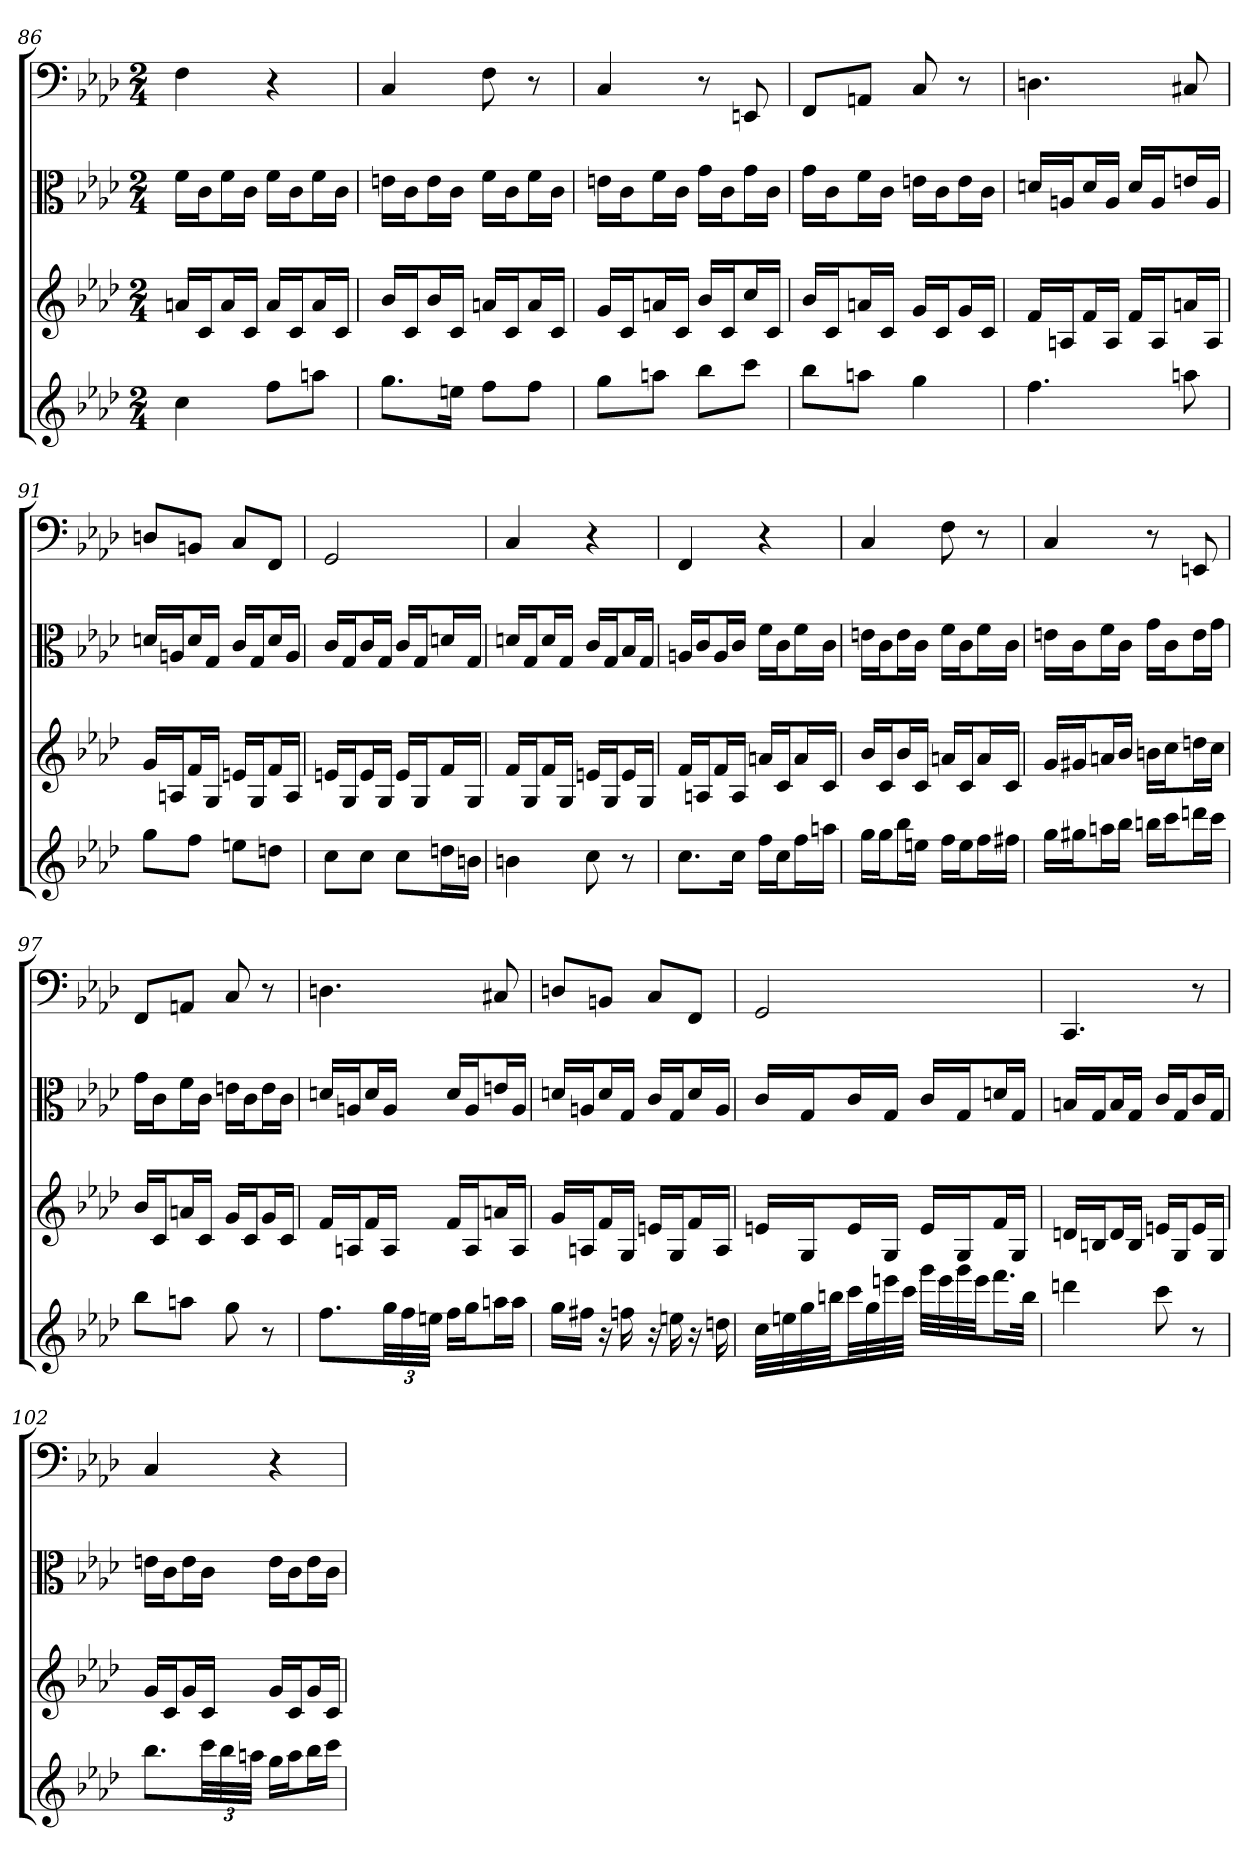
**kern	**kern	**kern	**kern
*part4	*part3	*part2	*part1
*staff4	*staff3	*staff2	*staff1
*	*	*clefC3	*clefF4
*k[b-e-a-d-]	*k[b-e-a-d-]	*k[b-e-a-d-]	*k[b-e-a-d-]
*f:	*f:	*f:	*f:
*M2/4	*M2/4	*M2/4	*M2/4
=86	=86	=86	=86
4cc	16anLL	16f\LL	4F
.	16cJ	16c\J	.
.	16aL	16f\L	.
.	16cJJ	16c\JJ	.
8ffL	16aLL	16f\LL	4r
.	16cJ	16c\J	.
8aanJ	16aL	16f\L	.
.	16cJJ	16c\JJ	.
=87	=87	=87	=87
8.ggL	16b-LL	16en\LL	4C
.	16cJ	16c\J	.
.	16b-L	16e\L	.
16eenJk	16cJJ	16c\JJ	.
8ffL	16anLL	16f\LL	8F
.	16cJ	16c\J	.
8ffJ	16aL	16f\L	8r
.	16cJJ	16c\JJ	.
=88	=88	=88	=88
8ggL	16gLL	16en\LL	4C
.	16cJ	16c\J	.
8aanJ	16anL	16f\L	.
.	16cJJ	16c\JJ	.
8bb-L	16b-LL	16g\LL	8r
.	16cJ	16c\J	.
8cccJ	16ccL	16g\L	8EEn
.	16cJJ	16c\JJ	.
=89	=89	=89	=89
8bb-L	16b-LL	16g\LL	8FF/L
.	16cJ	16c\J	.
8aanJ	16anL	16f\L	8AAn/J
.	16cJJ	16c\JJ	.
4gg	16gLL	16en\LL	8C
.	16cJ	16c\J	.
.	16gL	16e\L	8r
.	16cJJ	16c\JJ	.
=90	=90	=90	=90
4.ff	16fLL	16dn/LL	4.Dn
.	16AnJ	16An/J	.
.	16fL	16d/L	.
.	16AJJ	16A/JJ	.
.	16fLL	16d/LL	.
.	16AJ	16A/J	.
8aan	16anL	16en/L	8C#X
.	16AJJ	16A/JJ	.
=91	=91	=91	=91
8ggL	16gLL	16dn/LL	8Dn/L
.	16AnJ	16An/J	.
8ffJ	16fL	16d/L	8BBn/J
.	16GJJ	16G/JJ	.
8eenL	16enLL	16c/LL	8C/L
.	16GJ	16G/J	.
8ddnJ	16fL	16d/L	8FF/J
.	16AJJ	16A/JJ	.
=92	=92	=92	=92
8ccL	16enLL	16c/LL	2GG
.	16GJ	16G/J	.
8ccJ	16eL	16c/L	.
.	16GJJ	16G/JJ	.
8ccL	16eLL	16c/LL	.
.	16GJ	16G/J	.
16ddnL	16fL	16dn/L	.
16bnJJ	16GJJ	16G/JJ	.
=93	=93	=93	=93
4bn	16fLL	16dn/LL	4C
.	16GJ	16G/J	.
.	16fL	16d/L	.
.	16GJJ	16G/JJ	.
8cc	16enLL	16c/LL	4r
.	16GJ	16G/J	.
8r	16eL	16B-/L	.
.	16GJJ	16G/JJ	.
=94	=94	=94	=94
8.ccL	16fLL	16An/LL	4FF
.	16AnJ	16c/J	.
.	16fL	16A/L	.
16ccJk	16AJJ	16c/JJ	.
16ffLL	16anLL	16f\LL	4r
16ccJ	16cJ	16c\J	.
16ffL	16aL	16f\L	.
16aanJJ	16cJJ	16c\JJ	.
=95	=95	=95	=95
16ggLL	16b-LL	16en\LL	4C
16ggJ	16cJ	16c\J	.
16bb-L	16b-L	16e\L	.
16eenJJ	16cJJ	16c\JJ	.
16ffLL	16anLL	16f\LL	8F
16eeJ	16cJ	16c\J	.
16ffL	16aL	16f\L	8r
16ff#XJJ	16cJJ	16c\JJ	.
=96	=96	=96	=96
16ggLL	16gLL	16en\LL	4C
16gg#XJ	16g#XJ	16c\J	.
16aanL	16anL	16f\L	.
16bb-JJ	16b-JJ	16c\JJ	.
16bbnLL	16bnLL	16g\LL	8r
16cccJ	16ccJ	16c\J	.
16dddnL	16ddnL	16e\L	8EEn
16cccJJ	16ccJJ	16g\JJ	.
=97	=97	=97	=97
8bb-L	16b-LL	16g\LL	8FF/L
.	16cJ	16c\J	.
8aanJ	16anL	16f\L	8AAn/J
.	16cJJ	16c\JJ	.
8gg	16gLL	16en\LL	8C
.	16cJ	16c\J	.
8r	16gL	16e\L	8r
.	16cJJ	16c\JJ	.
=98	=98	=98	=98
8.ffL	16fLL	16dn/LL	4.Dn
.	16AnJ	16An/J	.
.	16fL	16d/L	.
48ggLL	16AJJ	16A/JJ	.
48ff	.	.	.
48eenJJJ	.	.	.
16ffLL	16fLL	16d/LL	.
16ggJ	16AJ	16A/J	.
16aanL	16anL	16en/L	8C#X
16aaJJ	16AJJ	16A/JJ	.
=99	=99	=99	=99
16ggLL	16gLL	16dn/LL	8Dn/L
16ff#XJJ	16AnJ	16An/J	.
16r	16fL	16d/L	8BBn/J
16ffn	16GJJ	16G/JJ	.
16r	16enLL	16c/LL	8C/L
16een	16GJ	16G/J	.
16r	16fL	16d/L	8FF/J
16ddn	16AJJ	16A/JJ	.
=100	=100	=100	=100
32ccLLL	16enLL	16c/LL	2GG
32een	.	.	.
32gg	16GJ	16G/J	.
32bbnJJ	.	.	.
32cccLL	16eL	16c/L	.
32gg	.	.	.
32eeen	16GJJ	16G/JJ	.
32cccJJJ	.	.	.
32gggLLL	16eLL	16c/LL	.
32eee	.	.	.
32ggg	16GJ	16G/J	.
32eeeJJ	.	.	.
16.fffL	16fL	16dn/L	.
.	16GJJ	16G/JJ	.
32bbJJk	.	.	.
=101	=101	=101	=101
4dddn	16dnLL	16Bn/LL	4.CC
.	16BnJ	16G/J	.
.	16dL	16B/L	.
.	16BJJ	16G/JJ	.
8ccc	16enLL	16c/LL	.
.	16GJ	16G/J	.
8r	16eL	16c/L	8r
.	16GJJ	16G/JJ	.
=102	=102	=102	=102
8.bb-L	16gLL	16en\LL	4C
.	16cJ	16c\J	.
.	16gL	16e\L	.
48cccLL	16cJJ	16c\JJ	.
48bb-	.	.	.
48aanJJJ	.	.	.
16ggLL	16gLL	16e\LL	4r
16aaJ	16cJ	16c\J	.
16bb-L	16gL	16e\L	.
16cccJJ	16cJJ	16c\JJ	.
=	=	=	=
*-	*-	*-	*-
